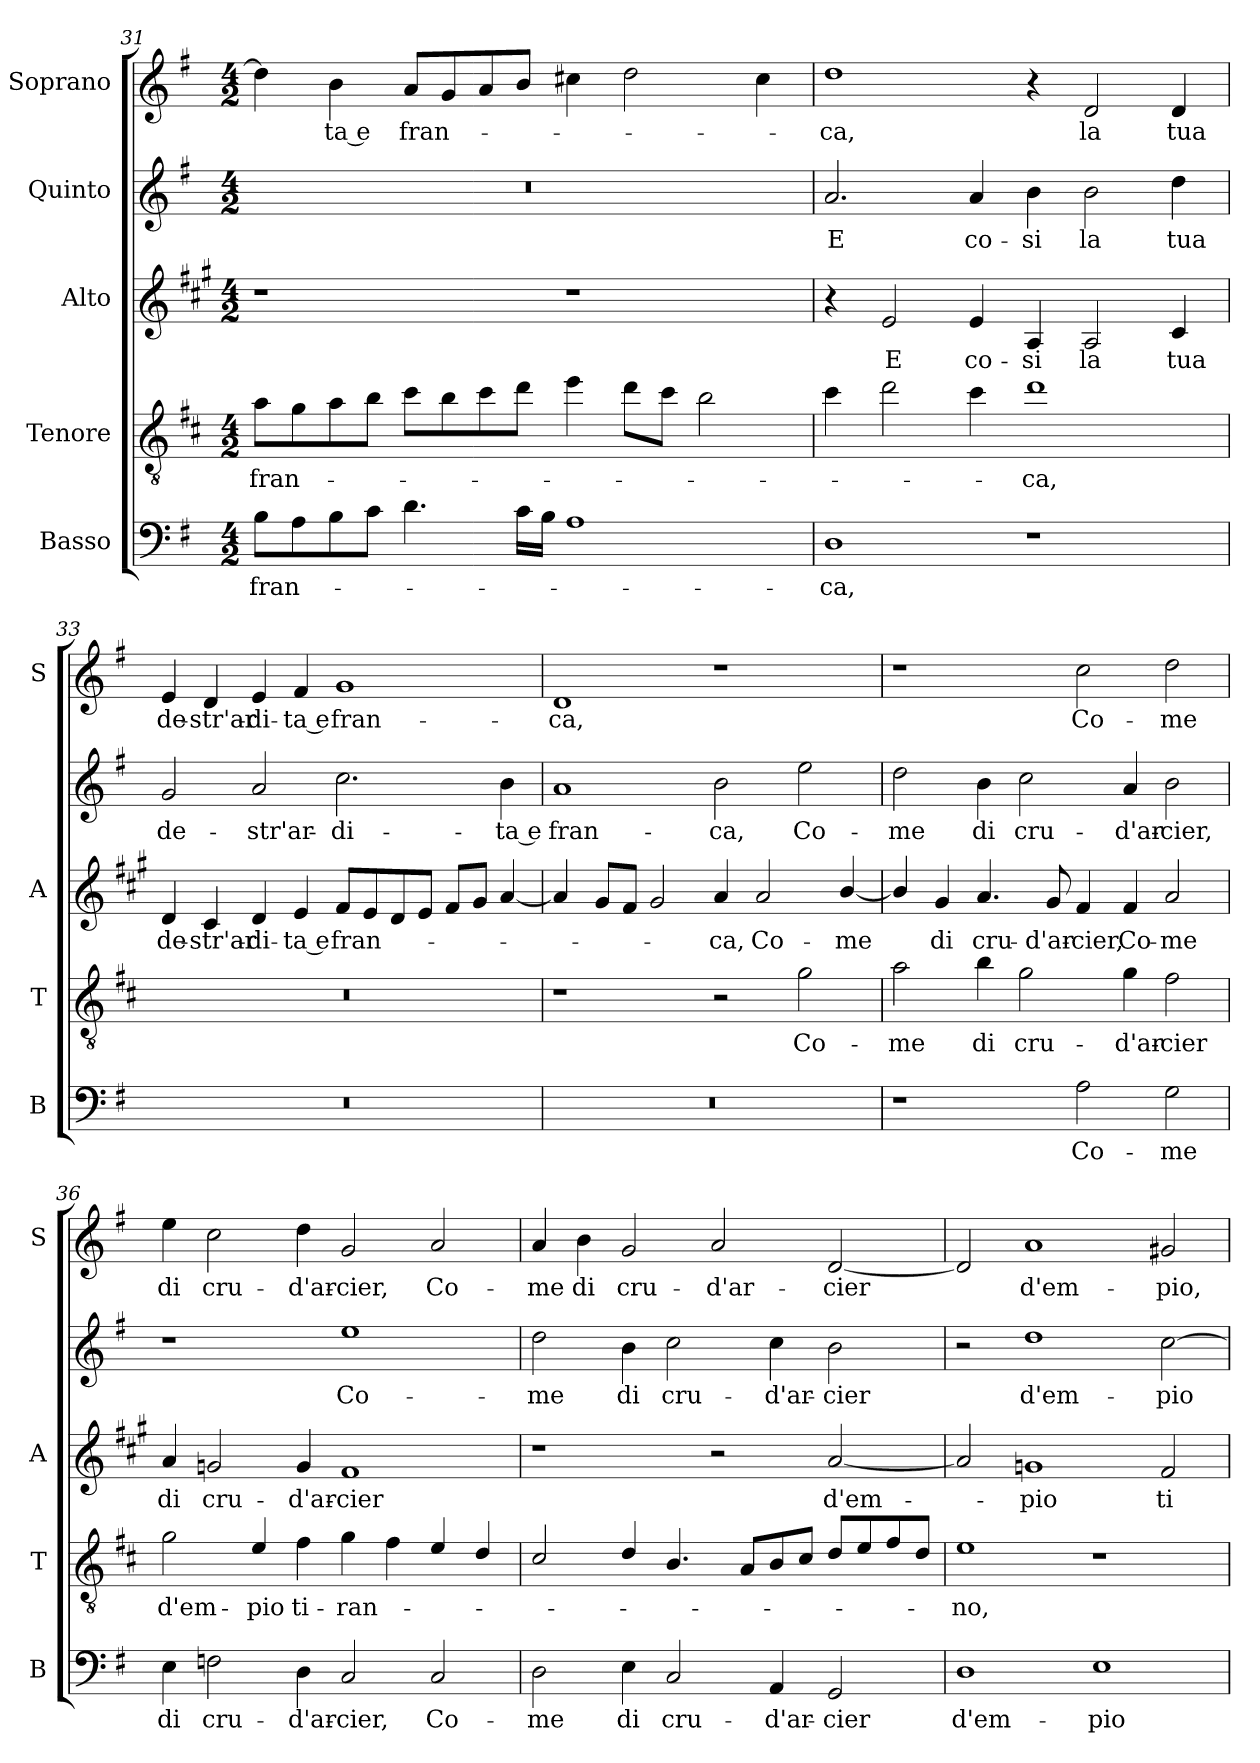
**kern	**text	**kern	**text	**kern	**text	**kern	**text	**kern	**text
*part5	*part5	*part4	*part4	*part3	*part3	*part2	*part2	*part1	*part1
*staff5	*staff5	*staff4	*staff4	*staff3	*staff3	*staff2	*staff2	*staff1	*staff1
*I"Basso	*	*I"Tenore	*	*I"Alto	*	*I"Quinto	*	*I"Soprano	*
*I'B	*	*I'T	*	*I'A	*	*	*	*I'S	*
!!LO:LB:g=z
*clefF4	*	*clefGv2	*	*clefG2	*	*clefG2	*	*clefG2	*
*	*	*ITrd4c7	*	*ITrd1c2	*	*	*	*	*
*k[f#]	*	*k[f#]	*	*k[f#]	*	*k[f#]	*	*k[f#]	*
*G:	*	*G:	*	*G:	*	*G:	*	*G:	*
*M4/2	*	*M4/2	*	*M4/2	*	*M4/2	*	*M4/2	*
=31	=31	=31	=31	=31	=31	=31	=31	=31	=31
!	!LO:LY:b	!	!LO:LY:b	!	!	!	!	!	!
8B\L	fran-	8d\L	fran-	1r	.	0r	.	4dd\]	.
8A\	.	8c\	.	.	.	.	.	.	.
!	!	!	!	!	!	!	!	!	!LO:LY:b
8B\	.	8d\	.	.	.	.	.	4b\	-ta e
8c\J	.	8e\J	.	.	.	.	.	.	.
!	!	!	!	!	!	!	!	!	!LO:LY:b
4.d\	.	8f#\L	.	.	.	.	.	8a/L	fran-
.	.	8e\	.	.	.	.	.	8g/	.
.	.	8f#\	.	.	.	.	.	8a/	.
16c\LL	.	8g\J	.	.	.	.	.	8b/J	.
16B\JJ	.	.	.	.	.	.	.	.	.
1A	.	4a\	.	1r	.	.	.	4cc#X\	.
.	.	8g\L	.	.	.	.	.	2dd\	.
.	.	8f#\J	.	.	.	.	.	.	.
.	.	2e\	.	.	.	.	.	.	.
.	.	.	.	.	.	.	.	4cc#\	.
=32	=32	=32	=32	=32	=32	=32	=32	=32	=32
!	!LO:LY:b	!	!	!	!	!	!LO:LY:b	!	!LO:LY:b
1D	-ca,	4f#\	.	4r	.	2.a/	E	1dd	-ca,
!	!	!	!	!	!LO:LY:b	!	!	!	!
.	.	2g\	.	2d/	E	.	.	.	.
!	!	!	!	!	!LO:LY:b	!	!LO:LY:b	!	!
.	.	4f#\	.	4d/	co-	4a/	co-	.	.
!	!	!	!LO:LY:b	!	!LO:LY:b	!	!LO:LY:b	!	!
1r	.	1g	-ca,	4G/	-si	4b\	-si	4r	.
!	!	!	!	!	!LO:LY:b	!	!LO:LY:b	!	!LO:LY:b
.	.	.	.	2G/	la	2b\	la	2d/	la
!	!	!	!	!	!LO:LY:b	!	!LO:LY:b	!	!LO:LY:b
.	.	.	.	4B/	tua	4dd\	tua	4d/	tua
=33	=33	=33	=33	=33	=33	=33	=33	=33	=33
!	!	!	!	!	!LO:LY:b	!	!LO:LY:b	!	!LO:LY:b
0r	.	0r	.	4c/	de-	2g/	de-	4e/	de-
!	!	!	!	!	!LO:LY:b	!	!	!	!LO:LY:b
.	.	.	.	4B/	-str'ar-	.	.	4d/	-str'ar-
!	!	!	!	!	!LO:LY:b	!	!LO:LY:b	!	!LO:LY:b
.	.	.	.	4c/	-di-	2a/	-str'ar-	4e/	-di-
!	!	!	!	!	!LO:LY:b	!	!	!	!LO:LY:b
.	.	.	.	4d/	-ta e	.	.	4f#/	-ta e
!	!	!	!	!	!LO:LY:b	!	!LO:LY:b	!	!LO:LY:b
.	.	.	.	8e/L	fran-	2.cc\	-di-	1g	fran-
.	.	.	.	8d/	.	.	.	.	.
.	.	.	.	8c/	.	.	.	.	.
.	.	.	.	8d/J	.	.	.	.	.
.	.	.	.	8e/L	.	.	.	.	.
.	.	.	.	8f#/J	.	.	.	.	.
!	!	!	!	!	!	!	!LO:LY:b	!	!
.	.	.	.	[4g/	.	4b\	-ta e	.	.
=34	=34	=34	=34	=34	=34	=34	=34	=34	=34
!	!	!	!	!	!	!	!LO:LY:b	!	!LO:LY:b
0r	.	1r	.	4g/]	.	1a	fran-	1d	-ca,
.	.	.	.	8f#/L	.	.	.	.	.
.	.	.	.	8e/J	.	.	.	.	.
.	.	.	.	2f#/	.	.	.	.	.
!	!	!	!	!	!LO:LY:b	!	!LO:LY:b	!	!
.	.	2r	.	4g/	-ca,	2b\	-ca,	1r	.
!	!	!	!	!	!LO:LY:b	!	!	!	!
.	.	.	.	2g/	Co-	.	.	.	.
!	!	!	!LO:LY:b	!	!	!	!LO:LY:b	!	!
.	.	2c\	Co-	.	.	2ee\	Co-	.	.
!	!	!	!	!	!LO:LY:b	!	!	!	!
.	.	.	.	[4a/	-me	.	.	.	.
!!LO:PB:g=z
=35	=35	=35	=35	=35	=35	=35	=35	=35	=35
!	!	!	!LO:LY:b	!	!	!	!LO:LY:b	!	!
1r	.	2d\	-me	4a/]	.	2dd\	-me	1r	.
!	!	!	!	!	!LO:LY:b	!	!	!	!
.	.	.	.	4f#/	di	.	.	.	.
!	!	!	!LO:LY:b	!	!LO:LY:b	!	!LO:LY:b	!	!
.	.	4e\	di	4.g/	cru-	4b\	di	.	.
!	!	!	!LO:LY:b	!	!	!	!LO:LY:b	!	!
.	.	2c\	cru-	.	.	2cc\	cru-	.	.
!	!	!	!	!	!LO:LY:b	!	!	!	!
.	.	.	.	8f#/	-d'ar-	.	.	.	.
!	!LO:LY:b	!	!	!	!LO:LY:b	!	!	!	!LO:LY:b
2A\	Co-	.	.	4e/	-cier,	.	.	2cc\	Co-
!	!	!	!LO:LY:b	!	!LO:LY:b	!	!LO:LY:b	!	!
.	.	4c\	-d'ar-	4e/	Co-	4a/	-d'ar-	.	.
!	!LO:LY:b	!	!LO:LY:b	!	!LO:LY:b	!	!LO:LY:b	!	!LO:LY:b
2G\	-me	2B\	-cier	2g/	-me	2b\	-cier,	2dd\	-me
=36	=36	=36	=36	=36	=36	=36	=36	=36	=36
!	!LO:LY:b	!	!LO:LY:b	!	!LO:LY:b	!	!	!	!LO:LY:b
4E\	di	2c\	d'em-	4g/	di	1r	.	4ee\	di
!	!LO:LY:b	!	!	!	!LO:LY:b	!	!	!	!LO:LY:b
2Fn\	cru-	.	.	2fn/	cru-	.	.	2cc\	cru-
!	!	!	!LO:LY:b	!	!	!	!	!	!
.	.	4A/	-pio	.	.	.	.	.	.
!	!LO:LY:b	!	!LO:LY:b	!	!LO:LY:b	!	!	!	!LO:LY:b
4D\	-d'ar-	4B\	ti-	4f/	-d'ar-	.	.	4dd\	-d'ar-
!	!LO:LY:b	!	!LO:LY:b	!	!LO:LY:b	!	!LO:LY:b	!	!LO:LY:b
2C/	-cier,	4c\	-ran-	1e	-cier	1ee	Co-	2g/	-cier,
.	.	4B\	.	.	.	.	.	.	.
!	!LO:LY:b	!	!	!	!	!	!	!	!LO:LY:b
2C/	Co-	4A/	.	.	.	.	.	2a/	Co-
.	.	4G/	.	.	.	.	.	.	.
=37	=37	=37	=37	=37	=37	=37	=37	=37	=37
!	!LO:LY:b	!	!	!	!	!	!LO:LY:b	!	!LO:LY:b
2D\	-me	2F#/	.	1r	.	2dd\	-me	4a/	-me
!	!	!	!	!	!	!	!	!	!LO:LY:b
.	.	.	.	.	.	.	.	4b\	di
!	!LO:LY:b	!	!	!	!	!	!LO:LY:b	!	!LO:LY:b
4E\	di	4G/	.	.	.	4b\	di	2g/	cru-
!	!LO:LY:b	!	!	!	!	!	!LO:LY:b	!	!
2C/	cru-	4.E/	.	.	.	2cc\	cru-	.	.
!	!	!	!	!	!	!	!	!	!LO:LY:b
.	.	.	.	2r	.	.	.	2a/	-d'ar-
.	.	8D/L	.	.	.	.	.	.	.
!	!LO:LY:b	!	!	!	!	!	!LO:LY:b	!	!
4AA/	-d'ar-	8E/	.	.	.	4cc\	-d'ar-	.	.
.	.	8F#/J	.	.	.	.	.	.	.
!	!LO:LY:b	!	!	!	!LO:LY:b	!	!LO:LY:b	!	!LO:LY:b
2GG/	-cier	8G/L	.	[2g/	d'em-	2b\	-cier	[2d/	-cier
.	.	8A/	.	.	.	.	.	.	.
.	.	8B/	.	.	.	.	.	.	.
.	.	8G/J	.	.	.	.	.	.	.
=38	=38	=38	=38	=38	=38	=38	=38	=38	=38
!	!LO:LY:b	!	!LO:LY:b	!	!	!	!	!	!
1D	d'em-	1A	-no,	2g/]	.	2r	.	2d/]	.
!	!	!	!	!	!LO:LY:b	!	!LO:LY:b	!	!LO:LY:b
.	.	.	.	1fn	-pio	1dd	d'em-	1a	d'em-
!	!LO:LY:b	!	!	!	!	!	!	!	!
1E	-pio	1r	.	.	.	.	.	.	.
!	!	!	!	!	!LO:LY:b	!	!LO:LY:b	!	!LO:LY:b
.	.	.	.	2e/	ti-	[2cc\	-pio	2g#X/	-pio,
=	=	=	=	=	=	=	=	=	=
*-	*-	*-	*-	*-	*-	*-	*-	*-	*-
